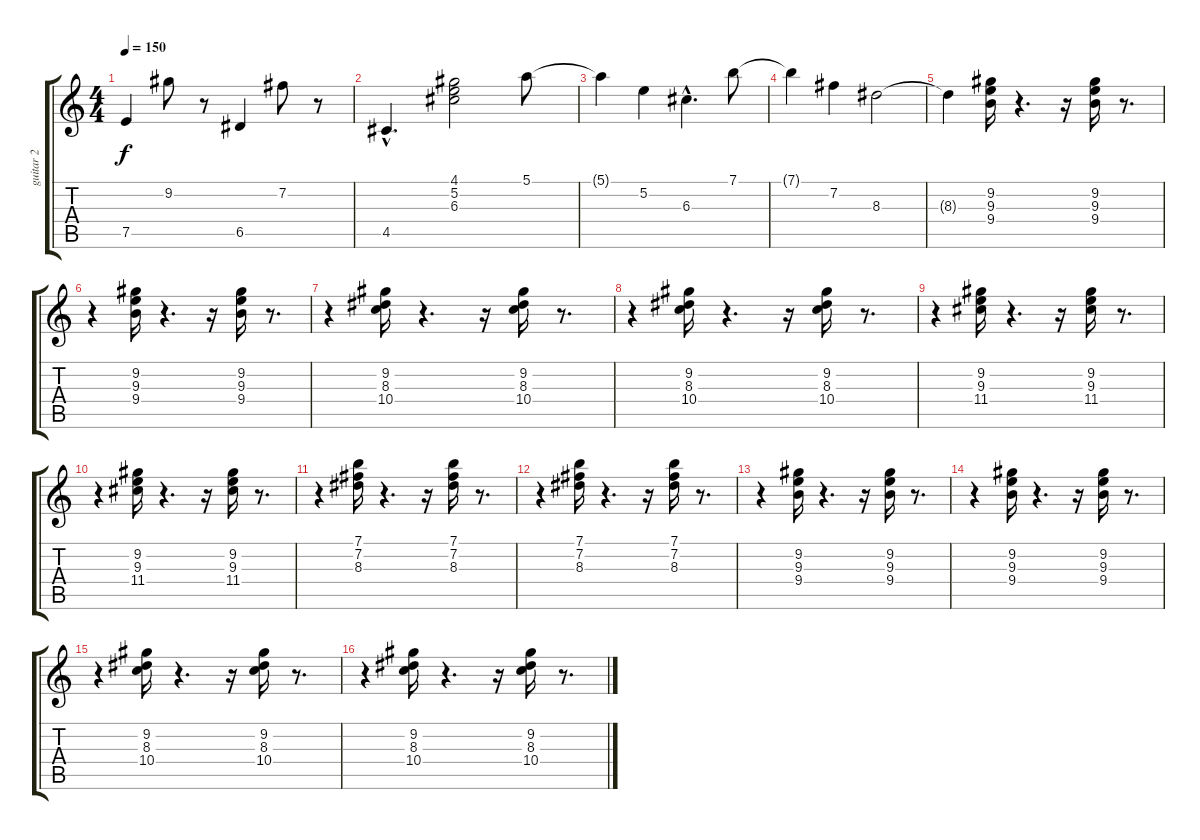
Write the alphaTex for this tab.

\track ("guitar 2" "guitar 2") {instrument electricguitarjazz}
\staff {score tabs}
\tuning (E4 B3 G3 D3 A2 E2) {hide}
\ts (4 4)
\tempo 150
\clef g2
\ks c
7.5.4{dy f} 9.2.8 r.8 6.5.4 7.2.8 r.8 |
4.5{hac}.4{d} (4.1 5.2 6.3).2 5.1.8 |
5.1{t}.4 5.2.4 6.3{hac}.4{d} 7.1.8 |
7.1{t}.4 7.2.4 8.3.2 |
8.3{t}.4 (9.2 9.3 9.4).16 r.4{d} r.16 (9.2 9.3 9.4).16 r.8{d} |
r.4 (9.2 9.3 9.4).16 r.4{d} r.16 (9.2 9.3 9.4).16 r.8{d} |
r.4 (9.2 8.3 10.4).16 r.4{d} r.16 (9.2 8.3 10.4).16 r.8{d} |
r.4 (9.2 8.3 10.4).16 r.4{d} r.16 (9.2 8.3 10.4).16 r.8{d} |
r.4 (9.2 9.3 11.4).16 r.4{d} r.16 (9.2 9.3 11.4).16 r.8{d} |
r.4 (9.2 9.3 11.4).16 r.4{d} r.16 (9.2 9.3 11.4).16 r.8{d} |
r.4 (7.1 7.2 8.3).16 r.4{d} r.16 (7.1 7.2 8.3).16 r.8{d} |
r.4 (7.1 7.2 8.3).16 r.4{d} r.16 (7.1 7.2 8.3).16 r.8{d} |
r.4 (9.2 9.3 9.4).16 r.4{d} r.16 (9.2 9.3 9.4).16 r.8{d} |
r.4 (9.2 9.3 9.4).16 r.4{d} r.16 (9.2 9.3 9.4).16 r.8{d} |
r.4 (9.2 8.3 10.4).16 r.4{d} r.16 (9.2 8.3 10.4).16 r.8{d} |
r.4 (9.2 8.3 10.4).16 r.4{d} r.16 (9.2 8.3 10.4).16 r.8{d}
